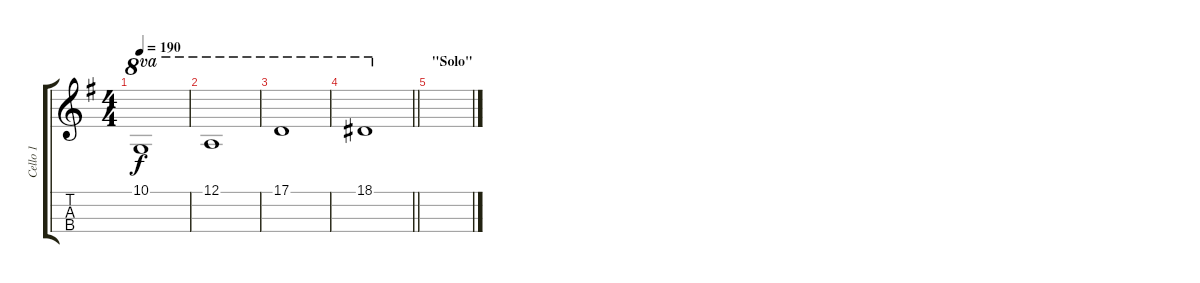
\track ("Cello 1" "Cello 1") {instrument cello}
\staff {score tabs}
\tuning (A3 D3 G2 C2) {hide}
\ts (4 4)
\tempo 190
\clef g2
\ks g
10.1.1{ot 8va dy f} |
12.1.1{ot 8va} |
17.1.1{ot 8va} |
\barLineRight lightlight
18.1.1{ot 8va} |
\section ("" "\"Solo\"")
